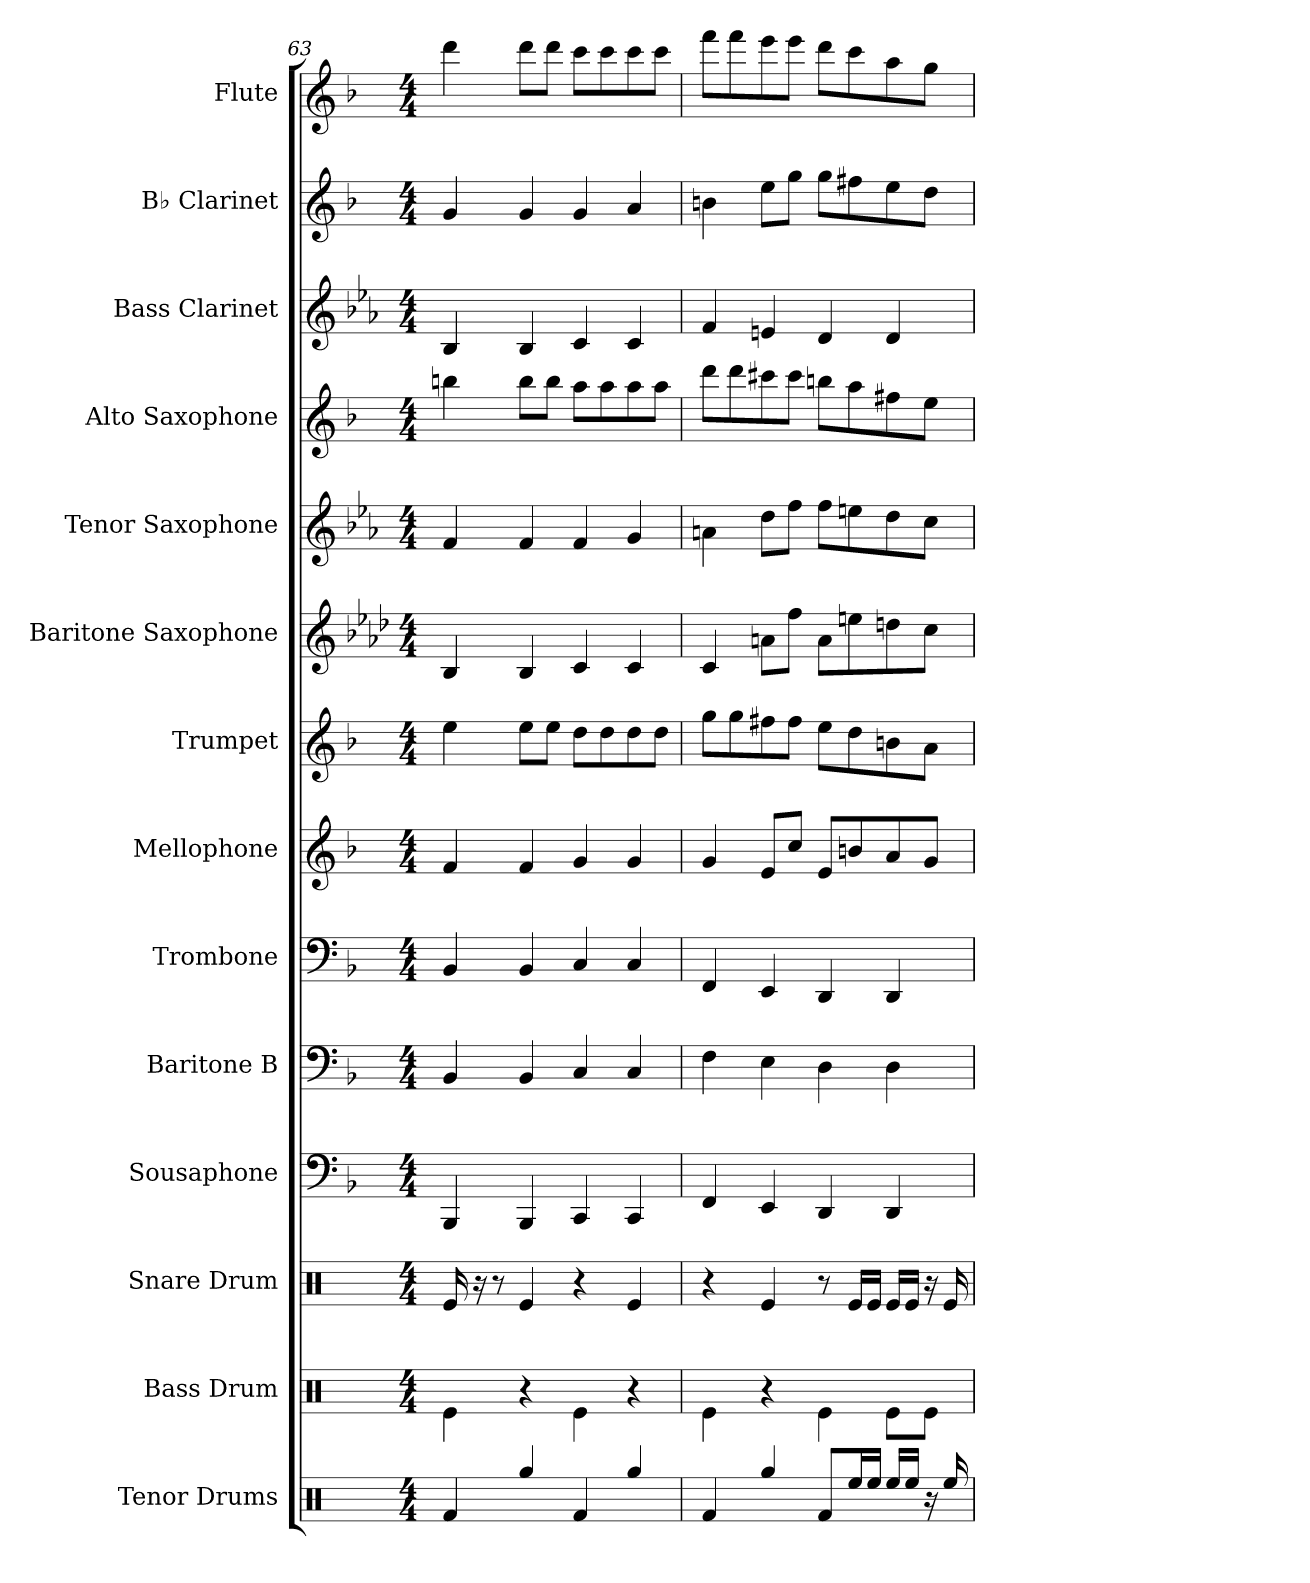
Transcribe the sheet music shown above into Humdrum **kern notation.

**kern	**kern	**kern	**kern	**kern	**kern	**kern	**kern	**kern	**kern	**kern	**kern	**kern	**kern
*part14	*part13	*part12	*part11	*part10	*part9	*part8	*part7	*part6	*part5	*part4	*part3	*part2	*part1
*staff14	*staff13	*staff12	*staff11	*staff10	*staff9	*staff8	*staff7	*staff6	*staff5	*staff4	*staff3	*staff2	*staff1
*I"Tenor Drums	*I"Bass Drum	*I"Snare Drum	*I"Sousaphone	*I"Baritone B	*I"Trombone	*I"Mellophone	*I"Trumpet	*I"Baritone Saxophone	*I"Tenor Saxophone	*I"Alto Saxophone	*I"Bass Clarinet	*I"B♭ Clarinet	*I"Flute
*I'TD	*I'B. Dr.	*I'SD	*I'Sou	*I'Bar B	*I'Tbn	*I'Mel	*I'Tpt	*I'B Sax	*I'T Sax	*I'A Sax	*I'B Cl	*I'Cl	*I'F
*clefX	*clefX	*clefX	*clefF4	*clefF4	*clefF4	*clefG2	*clefG2	*clefG2	*clefG2	*clefG2	*clefG2	*clefG2	*clefG2
*	*	*	*	*	*	*ITrd4c7	*ITrd1c2	*ITrd12c21	*ITrd8c14	*ITrd5c9	*ITrd8c14	*ITrd1c2	*
*k[]	*k[]	*k[]	*k[b-]	*k[b-]	*k[b-]	*k[b-e-]	*k[b-e-a-]	*k[b-e-a-d-]	*k[b-e-a-]	*k[b-e-a-d-]	*k[b-e-a-]	*k[b-e-a-]	*k[b-]
*M4/4	*M4/4	*M4/4	*M4/4	*M4/4	*M4/4	*M4/4	*M4/4	*M4/4	*M4/4	*M4/4	*M4/4	*M4/4	*M4/4
=63	=63	=63	=63	=63	=63	=63	=63	=63	=63	=63	=63	=63	=63
4Rf/	4Re\	16Re/	4BBB-/	4BB-/	4BB-/	4B-/	4dd\	4BB-/	4F/	4ddn\	4BB-/	4f/	4ddd\
.	.	16r	.	.	.	.	.	.	.	.	.	.	.
.	.	8r	.	.	.	.	.	.	.	.	.	.	.
4Rgg/	4r	4Re/	4BBB-/	4BB-/	4BB-/	4B-/	8dd\L	4BB-/	4F/	8dd\L	4BB-/	4f/	8ddd\L
.	.	.	.	.	.	.	8dd\J	.	.	8dd\J	.	.	8ddd\J
4Rf/	4Re\	4r	4CC/	4C/	4C/	4c/	8cc\L	4C/	4F/	8cc\L	4C/	4f/	8ccc\L
.	.	.	.	.	.	.	8cc\	.	.	8cc\	.	.	8ccc\
4Rgg/	4r	4Re/	4CC/	4C/	4C/	4c/	8cc\	4C/	4G/	8cc\	4C/	4g/	8ccc\
.	.	.	.	.	.	.	8cc\J	.	.	8cc\J	.	.	8ccc\J
=64	=64	=64	=64	=64	=64	=64	=64	=64	=64	=64	=64	=64	=64
4Rf/	4Re\	4r	4FF/	4F\	4FF/	4c/	8ff\L	4C/	4An\	8ff\L	4F/	4an\	8fff\L
.	.	.	.	.	.	.	8ff\	.	.	8ff\	.	.	8fff\
4Rgg/	4r	4Re/	4EE/	4E\	4EE/	8A/L	8een\	8An\L	8d\L	8een\	4En/	8dd\L	8eee\
.	.	.	.	.	.	8f/J	8ee\J	8f\J	8f\J	8ee\J	.	8ff\J	8eee\J
8Rf/L	4Re\	8r	4DD/	4D\	4DD/	8A/L	8dd\L	8A\L	8f\L	8ddn\L	4D/	8ff\L	8ddd\L
16Ree/L	.	16Re/LL	.	.	.	8en/	8cc\	8en\	8en\	8cc\	.	8een\	8ccc\
16Ree/JJ	.	16Re/JJ	.	.	.	.	.	.	.	.	.	.	.
16Ree/LL	8Re\L	16Re/LL	4DD/	4D\	4DD/	8d/	8an\	8dn\	8d\	8an\	4D/	8dd\	8aa\
16Ree/JJ	.	16Re/JJ	.	.	.	.	.	.	.	.	.	.	.
16r	8Re\J	16r	.	.	.	8c/J	8g\J	8c\J	8c\J	8g\J	.	8cc\J	8gg\J
16Ree/	.	16Re/	.	.	.	.	.	.	.	.	.	.	.
=	=	=	=	=	=	=	=	=	=	=	=	=	=
*-	*-	*-	*-	*-	*-	*-	*-	*-	*-	*-	*-	*-	*-
